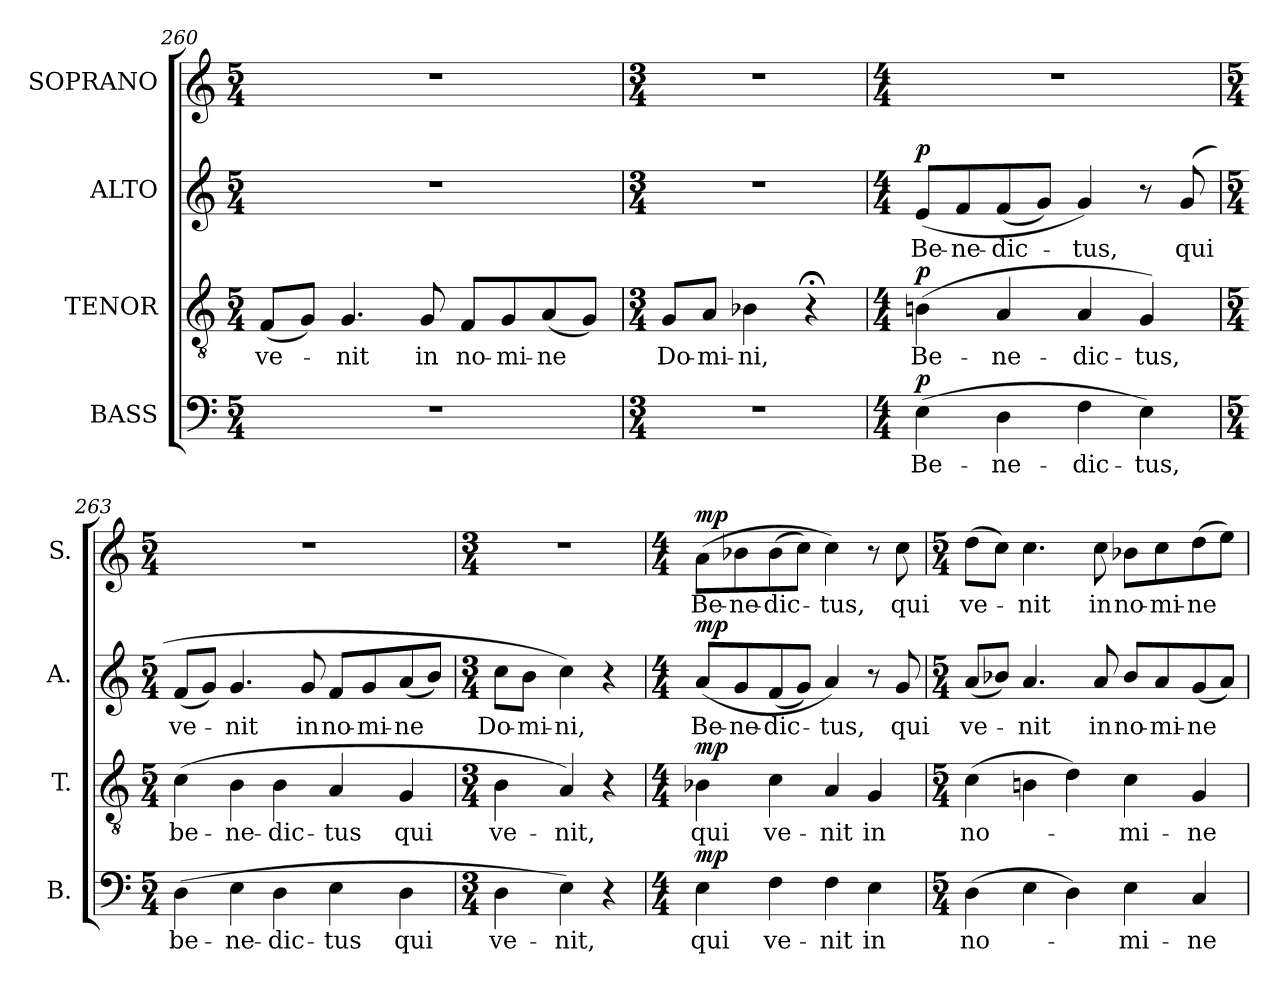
**kern	**text	**dynam	**kern	**text	**dynam	**kern	**text	**dynam	**kern	**text	**dynam
*part4	*part4	*part4	*part3	*part3	*part3	*part2	*part2	*part2	*part1	*part1	*part1
*staff4	*staff4	*staff4	*staff3	*staff3	*staff3	*staff2	*staff2	*staff2	*staff1	*staff1	*staff1
*I"BASS	*	*	*I"TENOR	*	*	*I"ALTO	*	*	*I"SOPRANO	*	*
*I'B.	*	*	*I'T.	*	*	*I'A.	*	*	*I'S.	*	*
*clefF4	*	*	*clefGv2	*	*	*clefG2	*	*	*clefG2	*	*
*	*	*	*ITrd7c12	*	*	*	*	*	*	*	*
*k[]	*	*	*k[]	*	*	*k[]	*	*	*k[]	*	*
*C:	*	*	*C:	*	*	*C:	*	*	*C:	*	*
*M5/4	*	*	*M5/4	*	*	*M5/4	*	*	*M5/4	*	*
=260	=260	=260	=260	=260	=260	=260	=260	=260	=260	=260	=260
!LO:N:vis=1	!	!	!	!	!	!	!	!	!	!	!
!	!	!	!	!LO:LY:b:color=#000000	!	!LO:N:vis=1	!	!	!LO:N:vis=1	!	!
4%5r	.	.	(8FFi/L	ve-	.	4%5r	.	.	4%5r	.	.
.	.	.	8GGi/J)	.	.	.	.	.	.	.	.
!	!	!	!	!LO:LY:b:color=#000000	!	!	!	!	!	!	!
.	.	.	4.GGi/	-nit	.	.	.	.	.	.	.
!	!	!	!	!LO:LY:b:color=#000000	!	!	!	!	!	!	!
.	.	.	8GGi/	in	.	.	.	.	.	.	.
!	!	!	!	!LO:LY:b:color=#000000	!	!	!	!	!	!	!
.	.	.	8FFi/L	no-	.	.	.	.	.	.	.
!	!	!	!	!LO:LY:b:color=#000000	!	!	!	!	!	!	!
.	.	.	8GGi/	-mi-	.	.	.	.	.	.	.
!	!	!	!	!LO:LY:b:color=#000000	!	!	!	!	!	!	!
.	.	.	(8AAi/	-ne	.	.	.	.	.	.	.
.	.	.	8GGi/J)	.	.	.	.	.	.	.	.
=261	=261	=261	=261	=261	=261	=261	=261	=261	=261	=261	=261
*M3/4	*	*	*M3/4	*	*	*M3/4	*	*	*M3/4	*	*
!LO:N:vis=1	!	!	!	!	!	!	!	!	!	!	!
!	!	!	!	!LO:LY:b:color=#000000	!	!LO:N:vis=1	!	!	!LO:N:vis=1	!	!
2.r	.	.	8GGi/L	Do-	.	2.r	.	.	2.r	.	.
!	!	!	!	!LO:LY:b:color=#000000	!	!	!	!	!	!	!
.	.	.	8AAi/J	-mi-	.	.	.	.	.	.	.
!	!	!	!	!LO:LY:b:color=#000000	!	!	!	!	!	!	!
.	.	.	4BB-Xi\	-ni,	.	.	.	.	.	.	.
.	.	.	4r;	.	.	.	.	.	.	.	.
=262	=262	=262	=262	=262	=262	=262	=262	=262	=262	=262	=262
*M4/4	*	*	*M4/4	*	*	*M4/4	*	*	*M4/4	*	*
!	!LO:LY:b:color=#000000	!	!	!	!	!	!	!	!	!	!
!	!	!	!	!LO:LY:b:color=#000000	!	!	!	!	!	!	!
!	!	!	!	!	!	!	!LO:LY:b:color=#000000	!	!	!	!
(4Ei\	Be-	p	(4BBni\	Be-	p	(8ei/L	Be-	p	1r	.	.
!	!	!	!	!	!	!	!LO:LY:b:color=#000000	!	!	!	!
.	.	.	.	.	.	8fi/	-ne-	.	.	.	.
!	!LO:LY:b:color=#000000	!	!	!	!	!	!	!	!	!	!
!	!	!	!	!LO:LY:b:color=#000000	!	!	!	!	!	!	!
!	!	!	!	!	!	!	!LO:LY:b:color=#000000	!	!	!	!
4Di\	-ne-	.	4AAi/	-ne-	.	(8fi/	-dic-	.	.	.	.
.	.	.	.	.	.	8gi/J)	.	.	.	.	.
!	!LO:LY:b:color=#000000	!	!	!	!	!	!	!	!	!	!
!	!	!	!	!LO:LY:b:color=#000000	!	!	!	!	!	!	!
!	!	!	!	!	!	!	!LO:LY:b:color=#000000	!	!	!	!
4Fi\	-dic-	.	4AAi/	-dic-	.	4gi/)	-tus,	.	.	.	.
!	!LO:LY:b:color=#000000	!	!	!	!	!	!	!	!	!	!
!	!	!	!	!LO:LY:b:color=#000000	!	!	!	!	!	!	!
4Ei\)	-tus,	.	4GGi/)	-tus,	.	8r	.	.	.	.	.
!	!	!	!	!	!	!	!LO:LY:b:color=#000000	!	!	!	!
.	.	.	.	.	.	(8gi/	qui	.	.	.	.
=263	=263	=263	=263	=263	=263	=263	=263	=263	=263	=263	=263
*M5/4	*	*	*M5/4	*	*	*M5/4	*	*	*M5/4	*	*
!	!LO:LY:b:color=#000000	!	!	!	!	!	!	!	!	!	!
!	!	!	!	!LO:LY:b:color=#000000	!	!	!	!	!	!	!
!	!	!	!	!	!	!	!LO:LY:b:color=#000000	!	!LO:N:vis=1	!	!
(4Di\	be-	.	(4Ci\	be-	.	(8fi/L	ve-	.	4%5r	.	.
.	.	.	.	.	.	8gi/J)	.	.	.	.	.
!	!LO:LY:b:color=#000000	!	!	!	!	!	!	!	!	!	!
!	!	!	!	!LO:LY:b:color=#000000	!	!	!	!	!	!	!
!	!	!	!	!	!	!	!LO:LY:b:color=#000000	!	!	!	!
4Ei\	-ne-	.	4BBi\	-ne-	.	4.gi/	-nit	.	.	.	.
!	!LO:LY:b:color=#000000	!	!	!	!	!	!	!	!	!	!
!	!	!	!	!LO:LY:b:color=#000000	!	!	!	!	!	!	!
4Di\	-dic-	.	4BBi\	-dic-	.	.	.	.	.	.	.
!	!	!	!	!	!	!	!LO:LY:b:color=#000000	!	!	!	!
.	.	.	.	.	.	8gi/	in	.	.	.	.
!	!LO:LY:b:color=#000000	!	!	!	!	!	!	!	!	!	!
!	!	!	!	!LO:LY:b:color=#000000	!	!	!	!	!	!	!
!	!	!	!	!	!	!	!LO:LY:b:color=#000000	!	!	!	!
4Ei\	-tus	.	4AAi/	-tus	.	8fi/L	no-	.	.	.	.
!	!	!	!	!	!	!	!LO:LY:b:color=#000000	!	!	!	!
.	.	.	.	.	.	8gi/	-mi-	.	.	.	.
!	!LO:LY:b:color=#000000	!	!	!	!	!	!	!	!	!	!
!	!	!	!	!LO:LY:b:color=#000000	!	!	!	!	!	!	!
!	!	!	!	!	!	!	!LO:LY:b:color=#000000	!	!	!	!
4Di\	qui	.	4GGi/	qui	.	(8ai/	-ne	.	.	.	.
.	.	.	.	.	.	8bi/J)	.	.	.	.	.
!!LO:LB:g=z
=264	=264	=264	=264	=264	=264	=264	=264	=264	=264	=264	=264
*M3/4	*	*	*M3/4	*	*	*M3/4	*	*	*M3/4	*	*
!	!LO:LY:b:color=#000000	!	!	!	!	!	!	!	!	!	!
!	!	!	!	!LO:LY:b:color=#000000	!	!	!	!	!	!	!
!	!	!	!	!	!	!	!LO:LY:b:color=#000000	!	!LO:N:vis=1	!	!
4Di\	ve-	.	4BBi\	ve-	.	8cci\L	Do-	.	2.r	.	.
!	!	!	!	!	!	!	!LO:LY:b:color=#000000	!	!	!	!
.	.	.	.	.	.	8bi\J	-mi-	.	.	.	.
!	!LO:LY:b:color=#000000	!	!	!	!	!	!	!	!	!	!
!	!	!	!	!LO:LY:b:color=#000000	!	!	!	!	!	!	!
!	!	!	!	!	!	!	!LO:LY:b:color=#000000	!	!	!	!
4Ei\)	-nit,	.	4AAi/)	-nit,	.	4cci\)	-ni,	.	.	.	.
4r	.	.	4r	.	.	4r	.	.	.	.	.
=265	=265	=265	=265	=265	=265	=265	=265	=265	=265	=265	=265
*M4/4	*	*	*M4/4	*	*	*M4/4	*	*	*M4/4	*	*
!	!LO:LY:b:color=#000000	!	!	!	!	!	!	!	!	!	!
!	!	!	!	!LO:LY:b:color=#000000	!	!	!	!	!	!	!
!	!	!	!	!	!	!	!LO:LY:b:color=#000000	!	!	!	!
!	!	!	!	!	!	!	!	!	!	!LO:LY:b:color=#000000	!
4Ei\	qui	mp	4BB-Xi\	qui	mp	(8ai/L	Be-	mp	(8ai\L	Be-	mp
!	!	!	!	!	!	!	!LO:LY:b:color=#000000	!	!	!	!
!	!	!	!	!	!	!	!	!	!	!LO:LY:b:color=#000000	!
.	.	.	.	.	.	8gi/	-ne-	.	8b-Xi\	-ne-	.
!	!LO:LY:b:color=#000000	!	!	!	!	!	!	!	!	!	!
!	!	!	!	!LO:LY:b:color=#000000	!	!	!	!	!	!	!
!	!	!	!	!	!	!	!LO:LY:b:color=#000000	!	!	!	!
!	!	!	!	!	!	!	!	!	!	!LO:LY:b:color=#000000	!
4Fi\	ve-	.	4Ci\	ve-	.	(8fi/	-dic-	.	(8b-i\	-dic-	.
.	.	.	.	.	.	8gi/J)	.	.	8cci\J)	.	.
!	!LO:LY:b:color=#000000	!	!	!	!	!	!	!	!	!	!
!	!	!	!	!LO:LY:b:color=#000000	!	!	!	!	!	!	!
!	!	!	!	!	!	!	!LO:LY:b:color=#000000	!	!	!	!
!	!	!	!	!	!	!	!	!	!	!LO:LY:b:color=#000000	!
4Fi\	-nit	.	4AAi/	-nit	.	4ai/)	-tus,	.	4cci\)	-tus,	.
!	!LO:LY:b:color=#000000	!	!	!	!	!	!	!	!	!	!
!	!	!	!	!LO:LY:b:color=#000000	!	!	!	!	!	!	!
4Ei\	in	.	4GGi/	in	.	8r	.	.	8r	.	.
!	!	!	!	!	!	!	!LO:LY:b:color=#000000	!	!	!	!
!	!	!	!	!	!	!	!	!	!	!LO:LY:b:color=#000000	!
.	.	.	.	.	.	8gi/	qui	.	8cci\	qui	.
=266	=266	=266	=266	=266	=266	=266	=266	=266	=266	=266	=266
*M5/4	*	*	*M5/4	*	*	*M5/4	*	*	*M5/4	*	*
!	!LO:LY:b:color=#000000	!	!	!	!	!	!	!	!	!	!
!	!	!	!	!LO:LY:b:color=#000000	!	!	!	!	!	!	!
!	!	!	!	!	!	!	!LO:LY:b:color=#000000	!	!	!	!
!	!	!	!	!	!	!	!	!	!	!LO:LY:b:color=#000000	!
(4Di\	no-	.	(4Ci\	no-	.	(8ai/L	ve-	.	(8ddi\L	ve-	.
.	.	.	.	.	.	8b-Xi/J)	.	.	8cci\J)	.	.
!	!	!	!	!	!	!	!LO:LY:b:color=#000000	!	!	!	!
!	!	!	!	!	!	!	!	!	!	!LO:LY:b:color=#000000	!
4Ei\	.	.	4BBni\	.	.	4.ai/	-nit	.	4.cci\	-nit	.
4Di\)	.	.	4Di\)	.	.	.	.	.	.	.	.
!	!	!	!	!	!	!	!LO:LY:b:color=#000000	!	!	!	!
!	!	!	!	!	!	!	!	!	!	!LO:LY:b:color=#000000	!
.	.	.	.	.	.	8ai/	in	.	8cci\	in	.
!	!LO:LY:b:color=#000000	!	!	!	!	!	!	!	!	!	!
!	!	!	!	!LO:LY:b:color=#000000	!	!	!	!	!	!	!
!	!	!	!	!	!	!	!LO:LY:b:color=#000000	!	!	!	!
!	!	!	!	!	!	!	!	!	!	!LO:LY:b:color=#000000	!
4Ei\	-mi-	.	4Ci\	-mi-	.	8b-i/L	no-	.	8b-Xi\L	no-	.
!	!	!	!	!	!	!	!LO:LY:b:color=#000000	!	!	!	!
!	!	!	!	!	!	!	!	!	!	!LO:LY:b:color=#000000	!
.	.	.	.	.	.	8ai/	-mi-	.	8cci\	-mi-	.
!	!LO:LY:b:color=#000000	!	!	!	!	!	!	!	!	!	!
!	!	!	!	!LO:LY:b:color=#000000	!	!	!	!	!	!	!
!	!	!	!	!	!	!	!LO:LY:b:color=#000000	!	!	!	!
!	!	!	!	!	!	!	!	!	!	!LO:LY:b:color=#000000	!
4Ci/	-ne	.	4GGi/	-ne	.	(8gi/	-ne	.	(8ddi\	-ne	.
.	.	.	.	.	.	8ai/J)	.	.	8eei\J)	.	.
=	=	=	=	=	=	=	=	=	=	=	=
*-	*-	*-	*-	*-	*-	*-	*-	*-	*-	*-	*-
